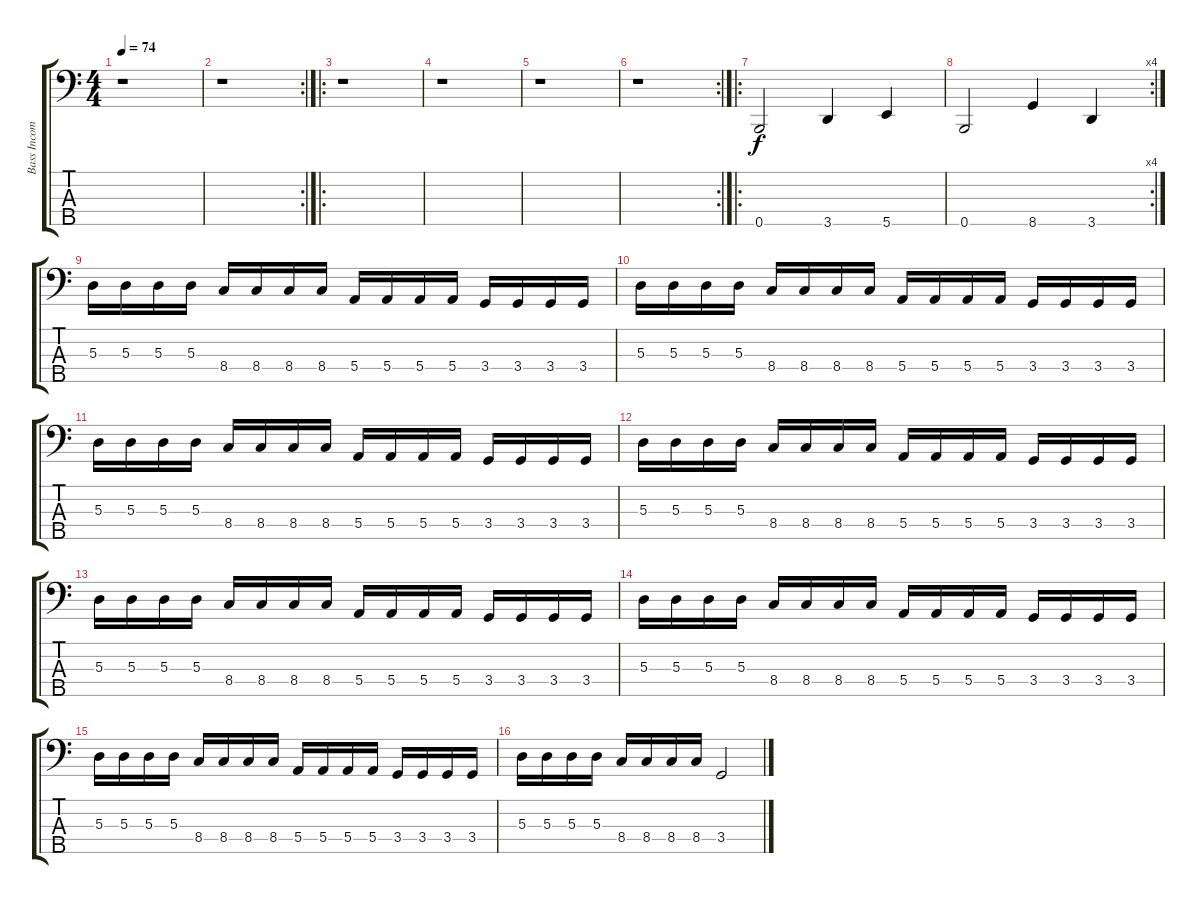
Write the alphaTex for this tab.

\track ("Bass Incomplete" "Bass Incom") {instrument electricbassfinger}
\staff {score tabs}
\tuning (G2 D2 A1 E1 B0) {hide}
\ts (4 4)
\tempo 74
\clef f4
\ks c
r.1{dy f} |
\rc 2
r.1 |
\ro
r.1 |
r.1 |
r.1 |
\rc 2
r.1 |
\ro
0.5.2 3.5.4 5.5.4 |
\rc 4
0.5.2 8.5.4 3.5.4 |
5.3.16 5.3.16 5.3.16 5.3.16 8.4.16 8.4.16 8.4.16 8.4.16 5.4.16 5.4.16 5.4.16 5.4.16 3.4.16 3.4.16 3.4.16 3.4.16 |
5.3.16 5.3.16 5.3.16 5.3.16 8.4.16 8.4.16 8.4.16 8.4.16 5.4.16 5.4.16 5.4.16 5.4.16 3.4.16 3.4.16 3.4.16 3.4.16 |
5.3.16 5.3.16 5.3.16 5.3.16 8.4.16 8.4.16 8.4.16 8.4.16 5.4.16 5.4.16 5.4.16 5.4.16 3.4.16 3.4.16 3.4.16 3.4.16 |
5.3.16 5.3.16 5.3.16 5.3.16 8.4.16 8.4.16 8.4.16 8.4.16 5.4.16 5.4.16 5.4.16 5.4.16 3.4.16 3.4.16 3.4.16 3.4.16 |
5.3.16 5.3.16 5.3.16 5.3.16 8.4.16 8.4.16 8.4.16 8.4.16 5.4.16 5.4.16 5.4.16 5.4.16 3.4.16 3.4.16 3.4.16 3.4.16 |
5.3.16 5.3.16 5.3.16 5.3.16 8.4.16 8.4.16 8.4.16 8.4.16 5.4.16 5.4.16 5.4.16 5.4.16 3.4.16 3.4.16 3.4.16 3.4.16 |
5.3.16 5.3.16 5.3.16 5.3.16 8.4.16 8.4.16 8.4.16 8.4.16 5.4.16 5.4.16 5.4.16 5.4.16 3.4.16 3.4.16 3.4.16 3.4.16 |
5.3.16 5.3.16 5.3.16 5.3.16 8.4.16 8.4.16 8.4.16 8.4.16 3.4.2
